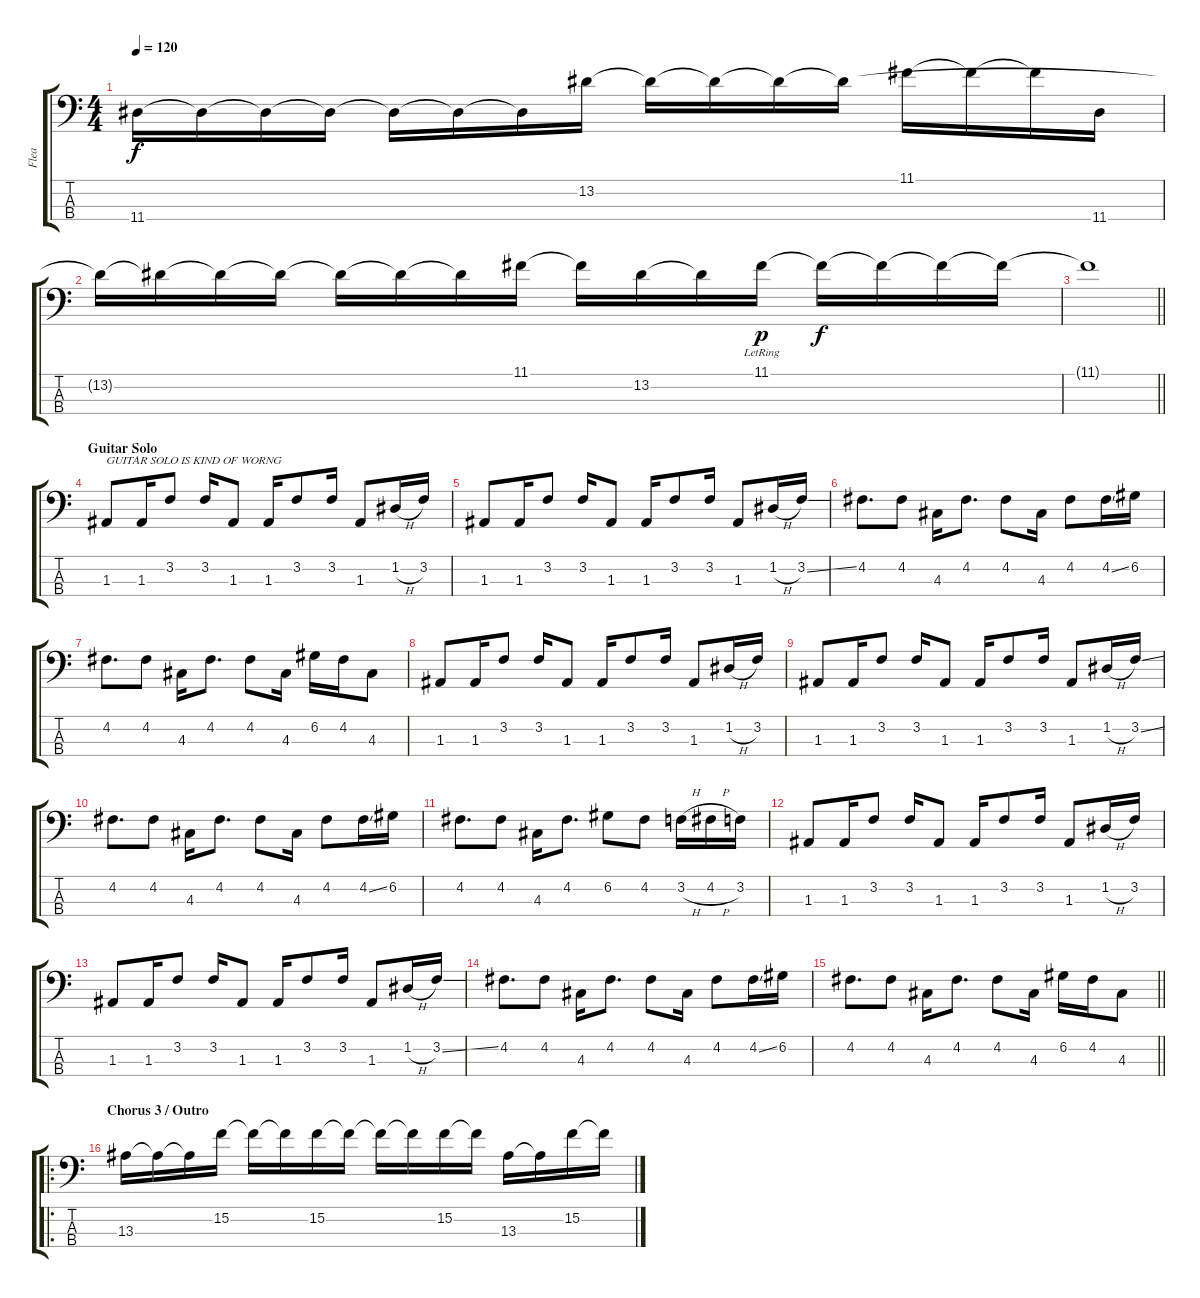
\track ("Flea" "Flea") {instrument electricbassfinger}
\staff {score tabs}
\tuning (G2 D2 A1 E1) {hide}
\ts (4 4)
\tempo 120
\clef f4
\ks c
11.4.16{dy f} 11.4{t}.16 11.4{t}.16 11.4{t}.16 11.4{t}.16 11.4{t}.16 11.4{t}.16 13.2.16 13.2{t}.16 13.2{t}.16 13.2{t}.16 13.2{t}.16 11.1.16 11.1{t}.16 11.1{t}.16 11.4.16 |
13.2{t}.16 13.2{t}.16 13.2{t}.16 13.2{t}.16 13.2{t}.16 13.2{t}.16 13.2{t}.16 11.1.16 11.1{t}.16 13.2.16 13.2{t}.16 11.1{lr}.16{dy p} 11.1{t}.16{dy f} 11.1{t}.16 11.1{t}.16 11.1{t}.16 |
\barLineRight lightlight
11.1{t}.1 |
\section ("" "Guitar Solo")
1.3.8{txt "GUITAR SOLO IS KIND OF WORNG"} 1.3.16 3.2.8 3.2.16 1.3.8 1.3.16 3.2.8 3.2.16 1.3.8 1.2{h}.16 3.2.16 |
1.3.8 1.3.16 3.2.8 3.2.16 1.3.8 1.3.16 3.2.8 3.2.16 1.3.8 1.2{h}.16 3.2{ss}.16 |
4.2.8{d} 4.2.8 4.3.16 4.2.8{d} 4.2.8 4.3.16 4.2.8 4.2{ss}.16 6.2.16 |
4.2.8{d} 4.2.8 4.3.16 4.2.8{d} 4.2.8 4.3.16 6.2.16 4.2.16 4.3.8 |
1.3.8 1.3.16 3.2.8 3.2.16 1.3.8 1.3.16 3.2.8 3.2.16 1.3.8 1.2{h}.16 3.2.16 |
1.3.8 1.3.16 3.2.8 3.2.16 1.3.8 1.3.16 3.2.8 3.2.16 1.3.8 1.2{h}.16 3.2{ss}.16 |
4.2.8{d} 4.2.8 4.3.16 4.2.8{d} 4.2.8 4.3.16 4.2.8 4.2{ss}.16 6.2.16 |
4.2.8{d} 4.2.8 4.3.16 4.2.8{d} 6.2.8 4.2.8 3.2{h}.16 4.2{h}.16 3.2.16 |
1.3.8 1.3.16 3.2.8 3.2.16 1.3.8 1.3.16 3.2.8 3.2.16 1.3.8 1.2{h}.16 3.2.16 |
1.3.8 1.3.16 3.2.8 3.2.16 1.3.8 1.3.16 3.2.8 3.2.16 1.3.8 1.2{h}.16 3.2{ss}.16 |
4.2.8{d} 4.2.8 4.3.16 4.2.8{d} 4.2.8 4.3.16 4.2.8 4.2{ss}.16 6.2.16 |
\barLineRight lightlight
4.2.8{d} 4.2.8 4.3.16 4.2.8{d} 4.2.8 4.3.16 6.2.16 4.2.16 4.3.8 |
\ro
\section ("" "Chorus 3 / Outro")
13.3.16 13.3{t}.16 13.3{t}.16 15.2.16 15.2{t}.16 15.2{t}.16 15.2.16 15.2{t}.16 15.2{t}.16 15.2{t}.16 15.2.16 15.2{t}.16 13.3.16 13.3{t}.16 15.2.16 15.2{t}.16
